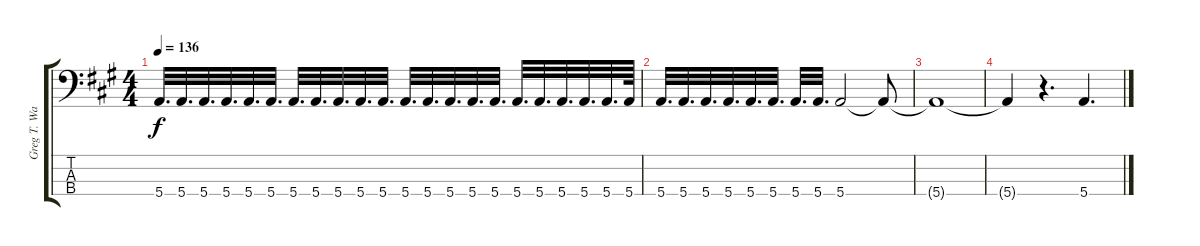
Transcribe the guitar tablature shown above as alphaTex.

\track ("Greg T. Walker Bass" "Greg T. Wa") {instrument electricbassfinger}
\staff {score tabs}
\tuning (G2 D2 A1 E1) {hide}
\ts (4 4)
\tempo 136
\clef f4
\ks a
5.4.32{d dy f} 5.4.32{d} 5.4.32{d} 5.4.32{d} 5.4.32{d} 5.4.32{d} 5.4.32{d} 5.4.32{d} 5.4.32{d} 5.4.32{d} 5.4.32{d} 5.4.32{d} 5.4.32{d} 5.4.32{d} 5.4.32{d} 5.4.32{d} 5.4.32{d} 5.4.32{d} 5.4.32{d} 5.4.32{d} 5.4.32{d} 5.4.64 |
5.4.32{d} 5.4.32{d} 5.4.32{d} 5.4.32{d} 5.4.32{d} 5.4.32{d} 5.4.32{d} 5.4.32{d} 5.4.2 5.4{t}.8 |
5.4{t}.1 |
5.4{t}.4 r.4{d} 5.4.4{d}
